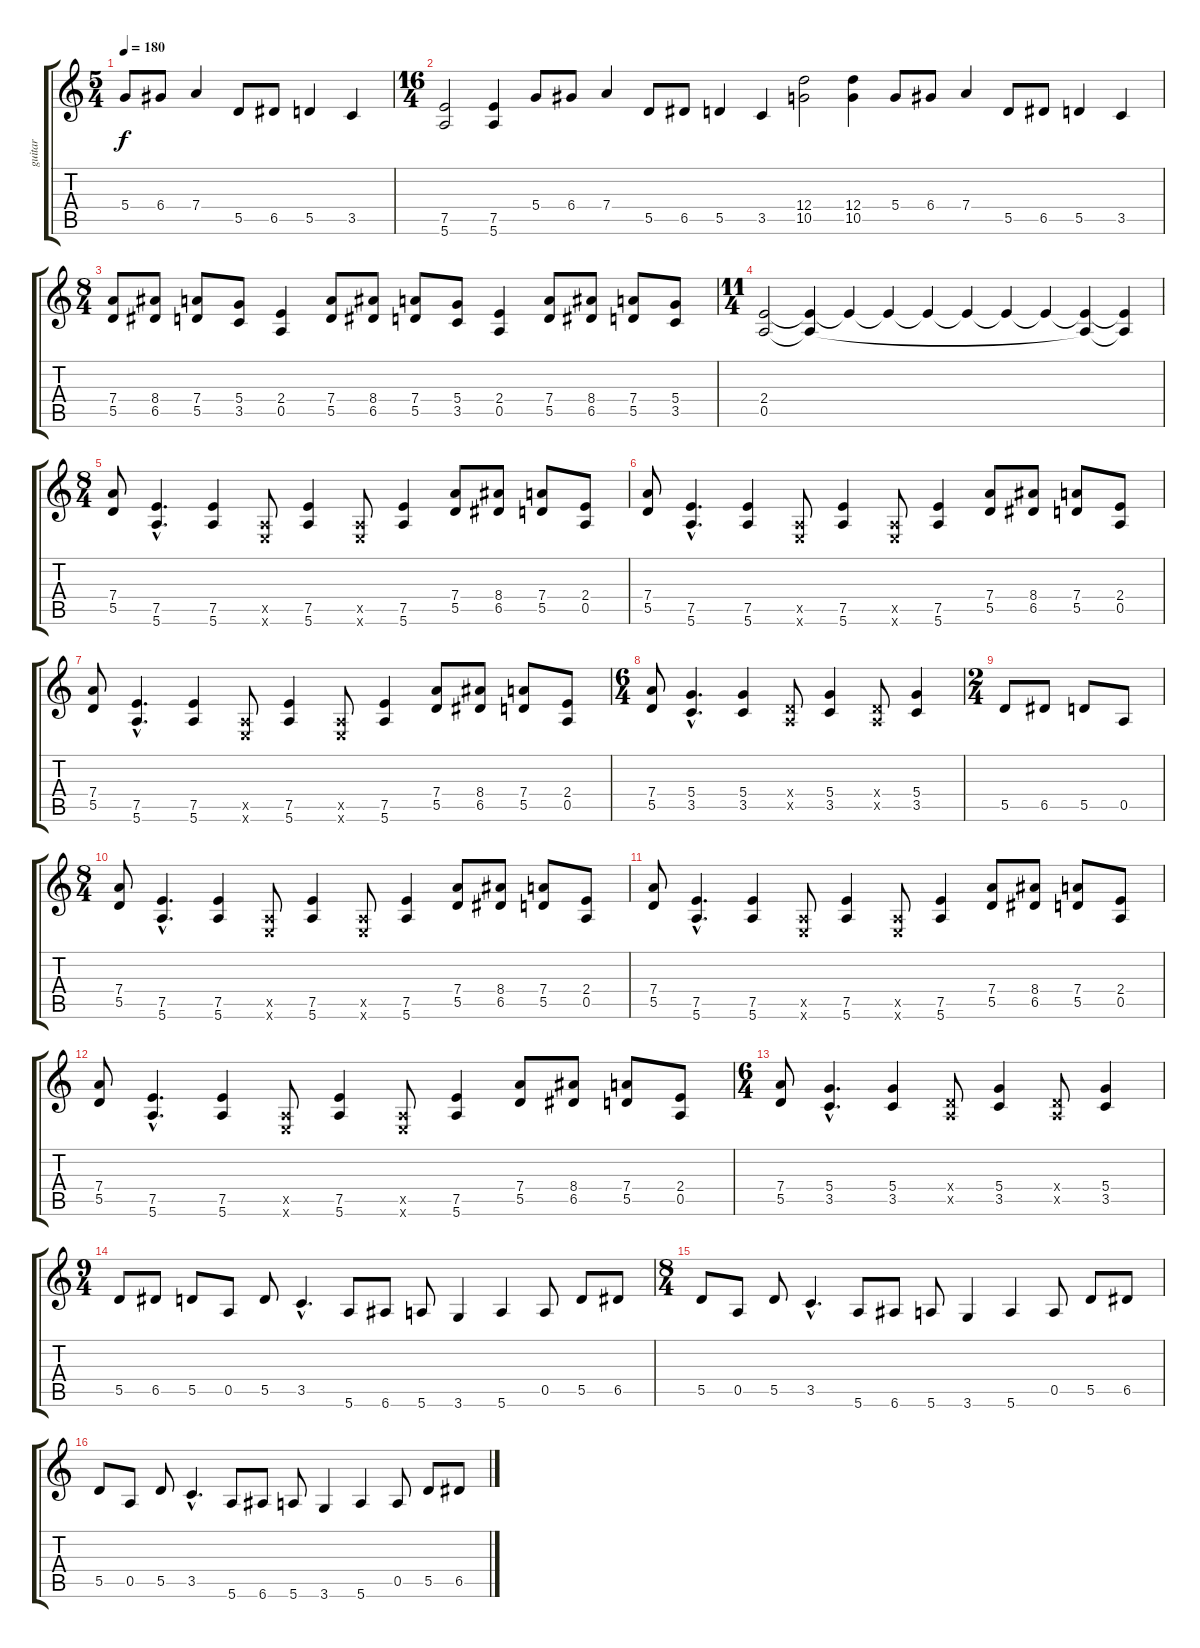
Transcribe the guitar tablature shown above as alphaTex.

\track ("guitar" "guitar") {instrument distortionguitar}
\staff {score tabs}
\tuning (E4 B3 G3 D3 A2 E2) {hide}
\ts (5 4)
\tempo 180
\clef g2
\ks c
5.4.8{dy f instrument distortionguitar} 6.4.8 7.4.4 5.5.8 6.5.8 5.5.4 3.5.4 |
\ts (16 4)
(7.5 5.6).2 (7.5 5.6).4 5.4.8 6.4.8 7.4.4 5.5.8 6.5.8 5.5.4 3.5.4 (12.4 10.5).2 (12.4 10.5).4 5.4.8 6.4.8 7.4.4 5.5.8 6.5.8 5.5.4 3.5.4 |
\ts (8 4)
(7.4 5.5).8 (8.4 6.5).8 (7.4 5.5).8 (5.4 3.5).8 (2.4 0.5).4 (7.4 5.5).8 (8.4 6.5).8 (7.4 5.5).8 (5.4 3.5).8 (2.4 0.5).4 (7.4 5.5).8 (8.4 6.5).8 (7.4 5.5).8 (5.4 3.5).8 |
\ts (11 4)
(2.4 0.5).2 (2.4{t} 0.5{t}).4 2.4{t}.4 2.4{t}.4 2.4{t}.4 2.4{t}.4 2.4{t}.4 2.4{t}.4 (2.4{t} 0.5{t}).4 (2.4{t} 0.5{t}).4 |
\ts (8 4)
(7.4 5.5).8 (7.5{hac} 5.6{hac}).4{d} (7.5 5.6).4 (0.5{x} 0.6{x}).8 (7.5 5.6).4 (0.5{x} 0.6{x}).8 (7.5 5.6).4 (7.4 5.5).8 (8.4 6.5).8 (7.4 5.5).8 (2.4 0.5).8 |
(7.4 5.5).8 (7.5{hac} 5.6{hac}).4{d} (7.5 5.6).4 (0.5{x} 0.6{x}).8 (7.5 5.6).4 (0.5{x} 0.6{x}).8 (7.5 5.6).4 (7.4 5.5).8 (8.4 6.5).8 (7.4 5.5).8 (2.4 0.5).8 |
(7.4 5.5).8 (7.5{hac} 5.6{hac}).4{d} (7.5 5.6).4 (0.5{x} 0.6{x}).8 (7.5 5.6).4 (0.5{x} 0.6{x}).8 (7.5 5.6).4 (7.4 5.5).8 (8.4 6.5).8 (7.4 5.5).8 (2.4 0.5).8 |
\ts (6 4)
(7.4 5.5).8 (5.4{hac} 3.5{hac}).4{d} (5.4 3.5).4 (0.4{x} 0.5{x}).8 (5.4 3.5).4 (0.4{x} 0.5{x}).8 (5.4 3.5).4 |
\ts (2 4)
5.5.8 6.5.8 5.5.8 0.5.8 |
\ts (8 4)
(7.4 5.5).8 (7.5{hac} 5.6{hac}).4{d} (7.5 5.6).4 (0.5{x} 0.6{x}).8 (7.5 5.6).4 (0.5{x} 0.6{x}).8 (7.5 5.6).4 (7.4 5.5).8 (8.4 6.5).8 (7.4 5.5).8 (2.4 0.5).8 |
(7.4 5.5).8 (7.5{hac} 5.6{hac}).4{d} (7.5 5.6).4 (0.5{x} 0.6{x}).8 (7.5 5.6).4 (0.5{x} 0.6{x}).8 (7.5 5.6).4 (7.4 5.5).8 (8.4 6.5).8 (7.4 5.5).8 (2.4 0.5).8 |
(7.4 5.5).8 (7.5{hac} 5.6{hac}).4{d} (7.5 5.6).4 (0.5{x} 0.6{x}).8 (7.5 5.6).4 (0.5{x} 0.6{x}).8 (7.5 5.6).4 (7.4 5.5).8 (8.4 6.5).8 (7.4 5.5).8 (2.4 0.5).8 |
\ts (6 4)
(7.4 5.5).8 (5.4{hac} 3.5{hac}).4{d} (5.4 3.5).4 (0.4{x} 0.5{x}).8 (5.4 3.5).4 (0.4{x} 0.5{x}).8 (5.4 3.5).4 |
\ts (9 4)
5.5.8 6.5.8 5.5.8 0.5.8 5.5.8 3.5{hac}.4{d} 5.6.8 6.6.8 5.6.8 3.6.4 5.6.4 0.5.8 5.5.8 6.5.8 |
\ts (8 4)
5.5.8 0.5.8 5.5.8 3.5{hac}.4{d} 5.6.8 6.6.8 5.6.8 3.6.4 5.6.4 0.5.8 5.5.8 6.5.8 |
5.5.8 0.5.8 5.5.8 3.5{hac}.4{d} 5.6.8 6.6.8 5.6.8 3.6.4 5.6.4 0.5.8 5.5.8 6.5.8
